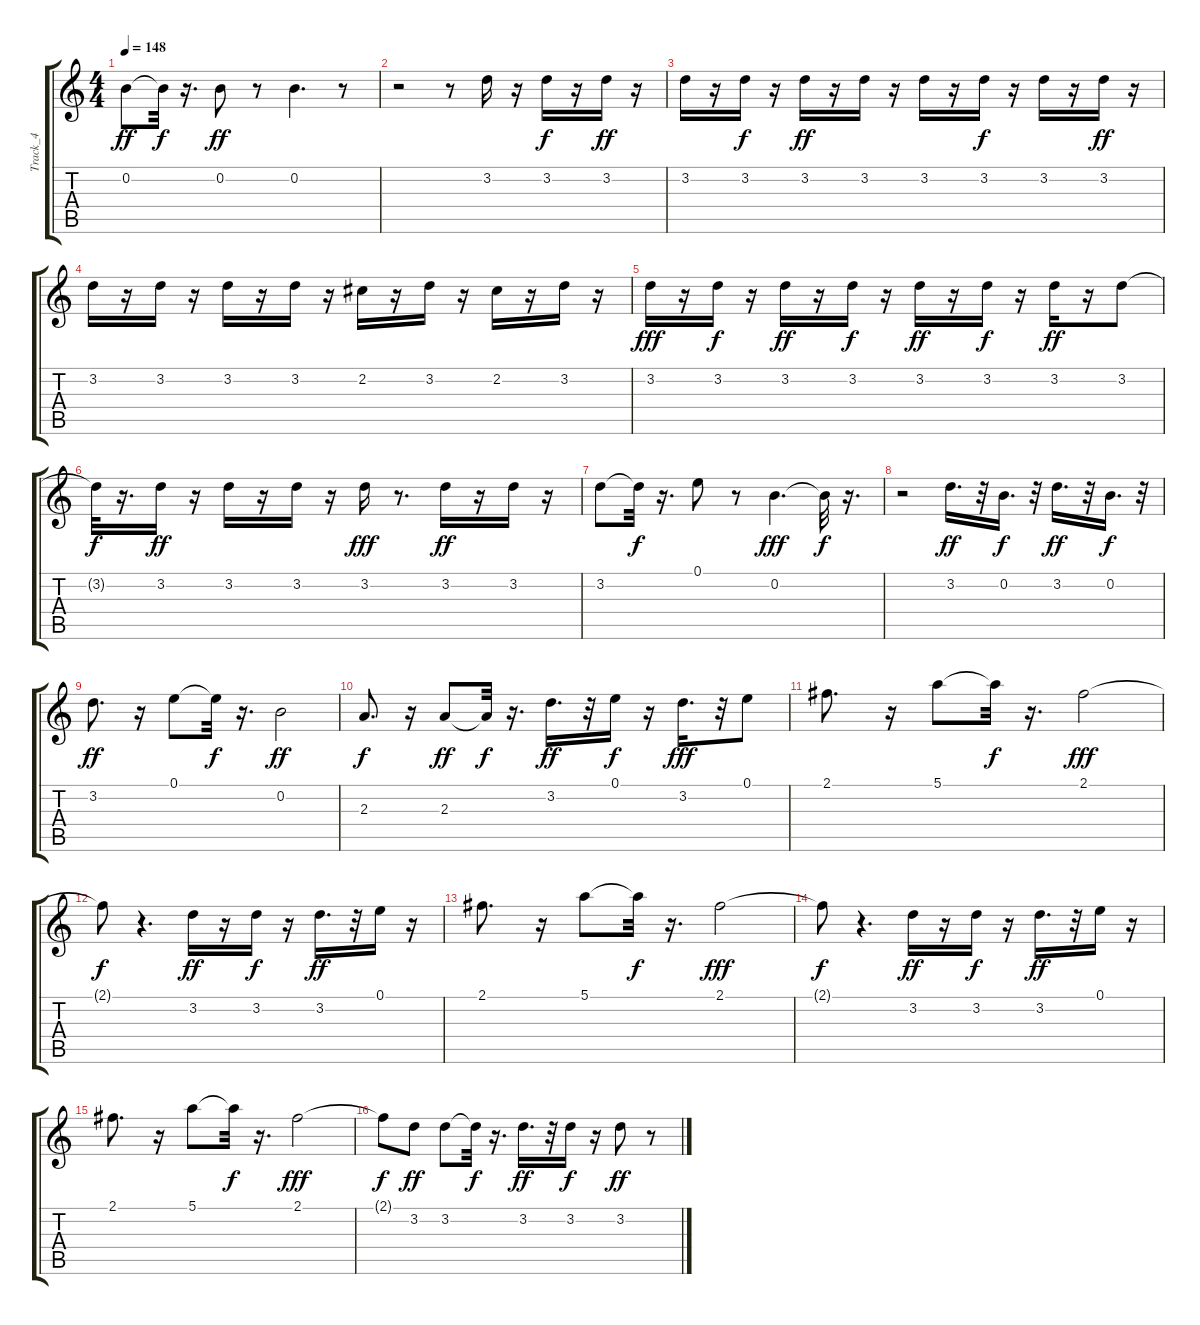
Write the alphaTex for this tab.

\track ("Track_4" "Track_4") {instrument electricguitarjazz}
\staff {score tabs}
\tuning (E4 B3 G3 D3 A2 E2) {hide}
\ts (4 4)
\tempo 148
\clef g2
\ks c
0.2.8{dy ff} 0.2{t}.32{dy f} r.16{d} 0.2.8{dy ff} r.8 0.2.4{d} r.8 |
r.2 r.8 3.2.16 r.16 3.2.16{dy f} r.16 3.2.16{dy ff} r.16 |
3.2.16 r.16 3.2.16{dy f} r.16 3.2.16{dy ff} r.16 3.2.16 r.16 3.2.16 r.16 3.2.16{dy f} r.16 3.2.16 r.16 3.2.16{dy ff} r.16 |
3.2.16 r.16 3.2.16 r.16 3.2.16 r.16 3.2.16 r.16 2.2.16 r.16 3.2.16 r.16 2.2.16 r.16 3.2.16 r.16 |
3.2.16{dy fff} r.16 3.2.16{dy f} r.16 3.2.16{dy ff} r.16 3.2.16{dy f} r.16 3.2.16{dy ff} r.16 3.2.16{dy f} r.16 3.2.16{dy ff} r.16 3.2.8 |
3.2{t}.32{dy f} r.16{d} 3.2.16{dy ff} r.16 3.2.16 r.16 3.2.16 r.16 3.2.16{dy fff} r.8{d} 3.2.16{dy ff} r.16 3.2.16 r.16 |
3.2.8 3.2{t}.32{dy f} r.16{d} 0.1.8 r.8 0.2.4{d dy fff} 0.2{t}.32{dy f} r.16{d} |
r.2 3.2.16{d dy ff} r.32 0.2.16{d dy f} r.32 3.2.16{d dy ff} r.32 0.2.16{d dy f} r.32 |
3.2.8{d dy ff} r.16 0.1.8 0.1{t}.32{dy f} r.16{d} 0.2.2{dy ff} |
2.3.8{d dy f} r.16 2.3.8{dy ff} 2.3{t}.32{dy f} r.16{d} 3.2.16{d dy ff} r.32 0.1.16{dy f} r.16 3.2.16{d dy fff} r.32 0.1.8 |
2.1.8{d} r.16 5.1.8 5.1{t}.32{dy f} r.16{d} 2.1.2{dy fff} |
2.1{t}.8{dy f} r.4{d} 3.2.16{dy ff} r.16 3.2.16{dy f} r.16 3.2.16{d dy ff} r.32 0.1.16 r.16 |
2.1.8{d} r.16 5.1.8 5.1{t}.32{dy f} r.16{d} 2.1.2{dy fff} |
2.1{t}.8{dy f} r.4{d} 3.2.16{dy ff} r.16 3.2.16{dy f} r.16 3.2.16{d dy ff} r.32 0.1.16 r.16 |
2.1.8{d} r.16 5.1.8 5.1{t}.32{dy f} r.16{d} 2.1.2{dy fff} |
2.1{t}.8{dy f} 3.2.8{dy ff} 3.2.8 3.2{t}.32{dy f} r.16{d} 3.2.16{d dy ff} r.32 3.2.16{dy f} r.16 3.2.8{dy ff} r.8
